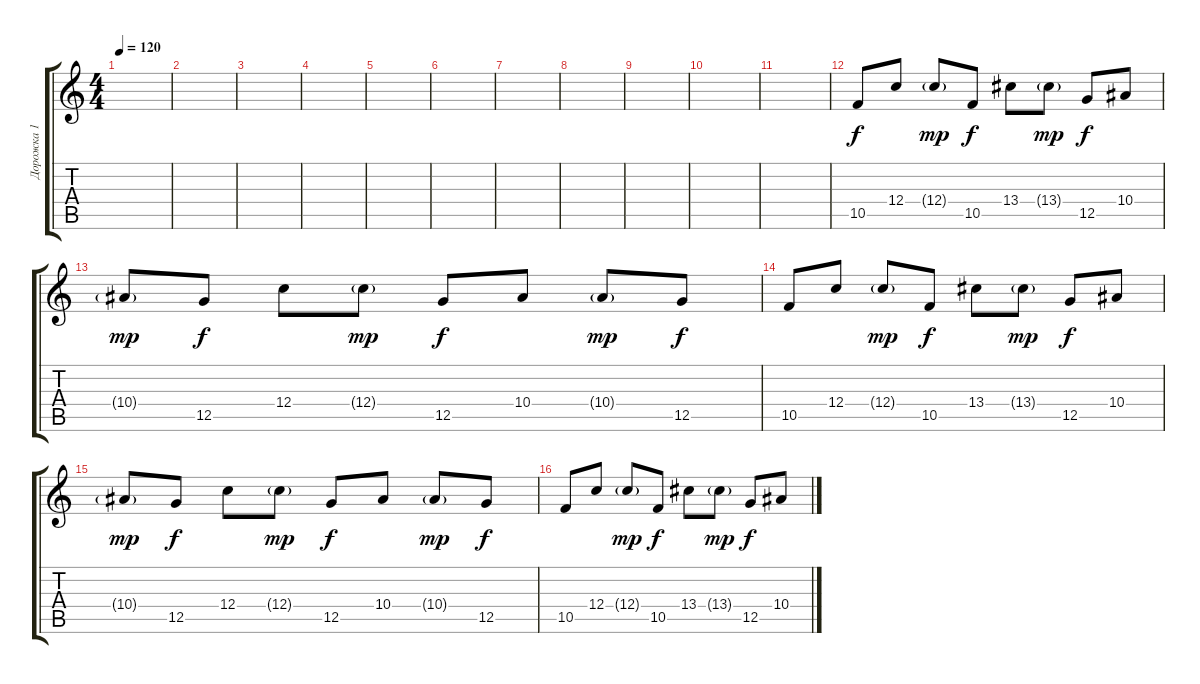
\track ("Дорожка 1" "Дорожка 1") {instrument electricguitarclean}
\staff {score tabs}
\tuning (D4 A3 F3 C3 G2 C2) {hide}
\ts (4 4)
\tempo 120
\clef g2
\ks c
|
|
|
|
|
|
|
|
|
|
|
10.5.8{volume 16 instrument electricguitarclean} 12.4.8 12.4{g}.8{dy mp} 10.5.8{dy f} 13.4.8 13.4{g}.8{dy mp} 12.5.8{dy f} 10.4.8 |
10.4{g}.8{dy mp} 12.5.8{dy f} 12.4.8 12.4{g}.8{dy mp} 12.5.8{dy f} 10.4.8 10.4{g}.8{dy mp} 12.5.8{dy f} |
10.5.8{volume 16 instrument electricguitarclean} 12.4.8 12.4{g}.8{dy mp} 10.5.8{dy f} 13.4.8 13.4{g}.8{dy mp} 12.5.8{dy f} 10.4.8 |
10.4{g}.8{dy mp} 12.5.8{dy f} 12.4.8 12.4{g}.8{dy mp} 12.5.8{dy f} 10.4.8 10.4{g}.8{dy mp} 12.5.8{dy f} |
10.5.8{volume 16 instrument electricguitarclean} 12.4.8 12.4{g}.8{dy mp} 10.5.8{dy f} 13.4.8 13.4{g}.8{dy mp} 12.5.8{dy f} 10.4.8
